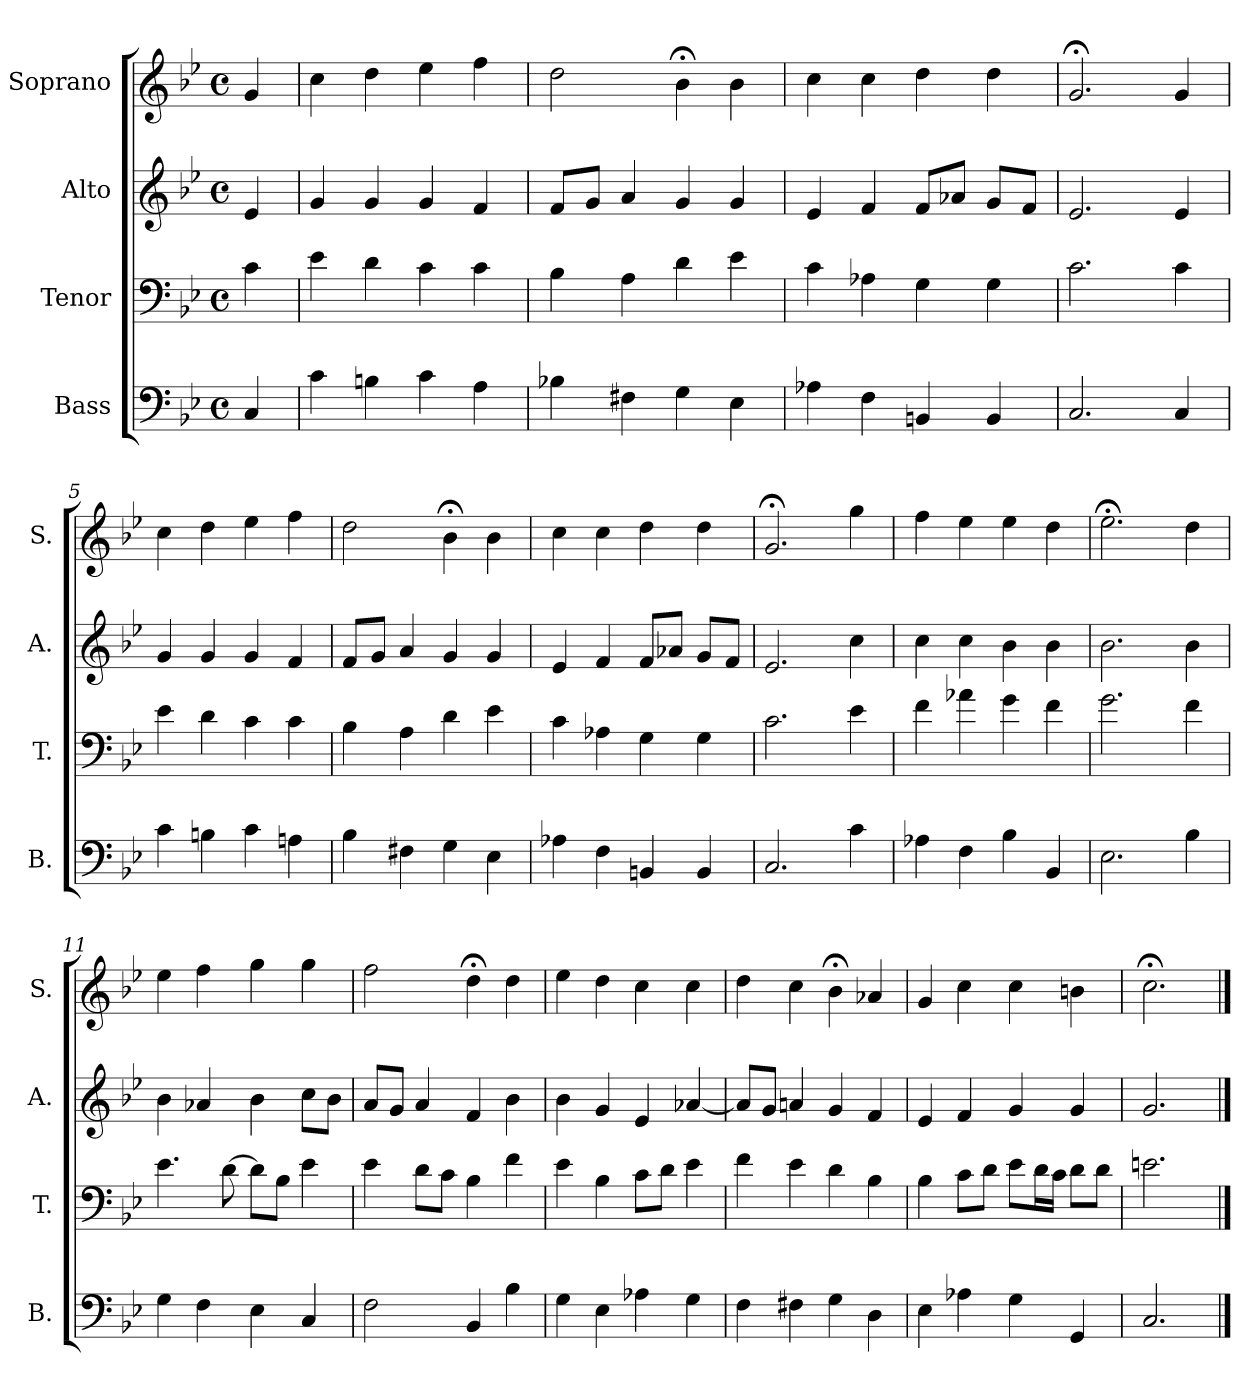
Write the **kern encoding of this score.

**kern	**kern	**kern	**kern
*part4	*part3	*part2	*part1
*staff4	*staff3	*staff2	*staff1
*I"Bass	*I"Tenor	*I"Alto	*I"Soprano
*I'B.	*I'T.	*I'A.	*I'S.
*clefF4	*clefF4	*clefG2	*clefG2
*k[b-e-]	*k[b-e-]	*k[b-e-]	*k[b-e-]
*g:	*g:	*g:	*g:
*M4/4	*M4/4	*M4/4	*M4/4
*met(c)	*met(c)	*met(c)	*met(c)
=	=	=	=
4C/	4c\	4e-/	4g/
=1	=1	=1	=1
4c\	4e-\	4g/	4cc\
4Bn\	4d\	4g/	4dd\
4c\	4c\	4g/	4ee-\
4A\	4c\	4f/	4ff\
=2	=2	=2	=2
4B-X\	4B-\	8f/L	2dd\
.	.	8g/J	.
4F#X\	4A\	4a/	.
4G\	4d\	4g/	4b-;<\
4E-\	4e-\	4g/	4b-\
=3	=3	=3	=3
4A-X\	4c\	4e-/	4cc\
4F\	4A-X\	4f/	4cc\
4BBn/	4G\	8f/L	4dd\
.	.	8a-X/J	.
4BB/	4G\	8g/L	4dd\
.	.	8f/J	.
=4	=4	=4	=4
2.C/	2.c\	2.e-/	2.g;</
4C/	4c\	4e-/	4g/
=5	=5	=5	=5
4c\	4e-\	4g/	4cc\
4Bn\	4d\	4g/	4dd\
4c\	4c\	4g/	4ee-\
4An\	4c\	4f/	4ff\
!!LO:LB:g=z
=6	=6	=6	=6
4B-\	4B-\	8f/L	2dd\
.	.	8g/J	.
4F#X\	4A\	4a/	.
4G\	4d\	4g/	4b-;<\
4E-\	4e-\	4g/	4b-\
=7	=7	=7	=7
4A-X\	4c\	4e-/	4cc\
4F\	4A-X\	4f/	4cc\
4BBn/	4G\	8f/L	4dd\
.	.	8a-X/J	.
4BB/	4G\	8g/L	4dd\
.	.	8f/J	.
=8	=8	=8	=8
2.C/	2.c\	2.e-/	2.g;</
4c\	4e-\	4cc\	4gg\
=9	=9	=9	=9
4A-X\	4f\	4cc\	4ff\
4F\	4a-X\	4cc\	4ee-\
4B-\	4g\	4b-\	4ee-\
4BB-/	4f\	4b-\	4dd\
=10	=10	=10	=10
2.E-\	2.g\	2.b-\	2.ee-;<\
4B-\	4f\	4b-\	4dd\
=11	=11	=11	=11
4G\	4.e-\	4b-\	4ee-\
4F\	.	4a-X/	4ff\
.	[8d\	.	.
4E-\	8d\L]	4b-\	4gg\
.	8B-\J	.	.
4C/	4e-\	8cc\L	4gg\
.	.	8b-\J	.
!!LO:LB:g=z
=12	=12	=12	=12
2F\	4e-\	8a/L	2ff\
.	.	8g/J	.
.	8d\L	4a/	.
.	8c\J	.	.
4BB-/	4B-\	4f/	4dd;<\
4B-\	4f\	4b-\	4dd\
=13	=13	=13	=13
4G\	4e-\	4b-\	4ee-\
4E-\	4B-\	4g/	4dd\
4A-X\	8c\L	4e-/	4cc\
.	8d\J	.	.
4G\	4e-\	[4a-X/	4cc\
=14	=14	=14	=14
4F\	4f\	8a-/L]	4dd\
.	.	8g/J	.
4F#X\	4e-\	4an/	4cc\
4G\	4d\	4g/	4b-;<\
4D\	4B-\	4f/	4a-X/
=15	=15	=15	=15
4E-\	4B-\	4e-/	4g/
4A-X\	8c\L	4f/	4cc\
.	8d\J	.	.
4G\	8e-\L	4g/	4cc\
.	16d\L	.	.
.	16c\JJ	.	.
4GG/	8d\L	4g/	4bn\
.	8d\J	.	.
=16	=16	=16	=16
2.C/	2.en\	2.g/	2.cc;<\
==	==	==	==
*-	*-	*-	*-
